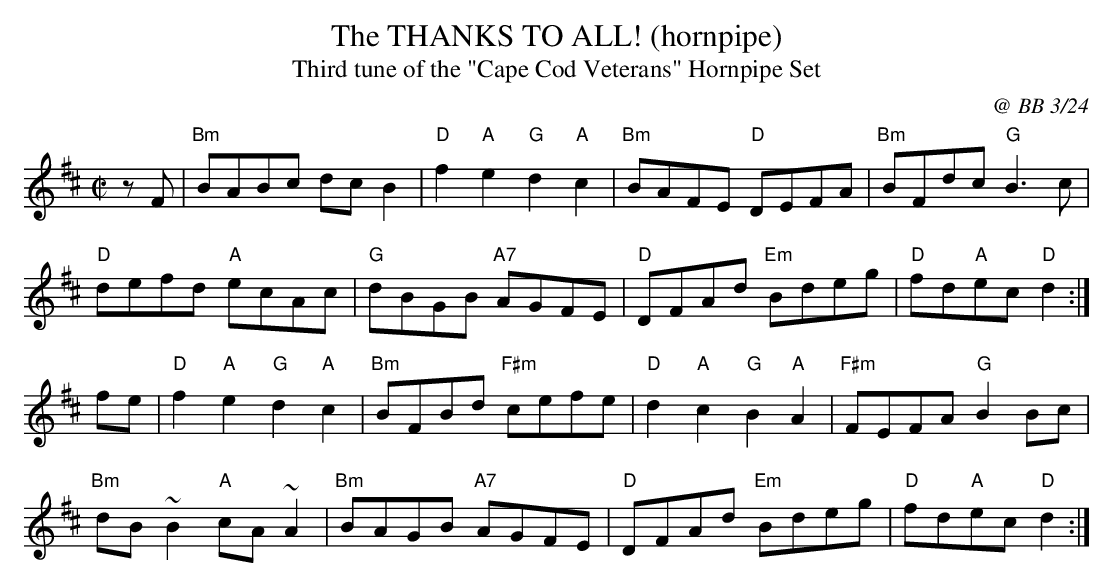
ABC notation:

X:1
T:THANKS TO ALL! (hornpipe), The
C:@ BB 3/24
T:Third tune of the "Cape Cod Veterans" Hornpipe Set
M:C|
Q=1/4=150
K:D
zF|"Bm"BABc dcB2|"D"f2 "A"e2 "G"d2 "A"c2|"Bm"BAFE "D"DEFA|"Bm"BFdc "G"B3c|
"D"defd "A"ecAc|"G"dBGB "A7"AGFE|"D"DFAd "Em"Bdeg|"D"fd"A"ec "D"d2:|
fe|"D"f2"A"e2"G"d2"A"c2|"Bm"BFBd "F#m"cefe|"D"d2"A"c2"G"B2"A"A2|"F#m"FEFA "G"B2Bc|
"Bm"dB~B2 "A"cA~A2|"Bm"BAGB "A7"AGFE|"D"DFAd "Em"Bdeg|"D"fd"A"ec "D"d2:|
